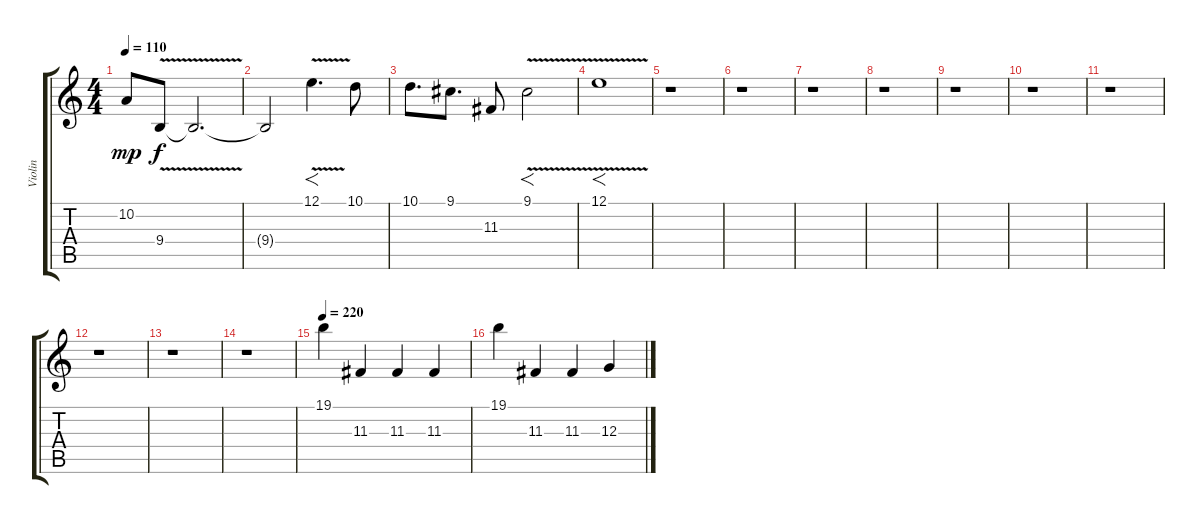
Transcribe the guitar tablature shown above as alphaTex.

\track ("Violin" "Violin") {instrument violin}
\staff {score tabs}
\tuning (E4 B3 G3 D3 A2 E2) {hide}
\ts (4 4)
\tempo 110
\clef g2
\ks c
10.2.8{dy mp} 9.4{v}.8{dy f} 9.4{t}.2{d} |
9.4{t}.2 12.1{v}.4{f d} 10.1.8 |
10.1.8{d} 9.1.8{d} 11.3.8 9.1{v}.2{f} |
12.1{v}.1{f} |
r.1 |
r.1 |
r.1 |
r.1 |
r.1 |
r.1 |
r.1 |
r.1 |
r.1 |
r.1 |
\tempo 220
19.1.4{instrument shamisen} 11.3.4 11.3.4 11.3.4 |
19.1.4 11.3.4 11.3.4 12.3.4
